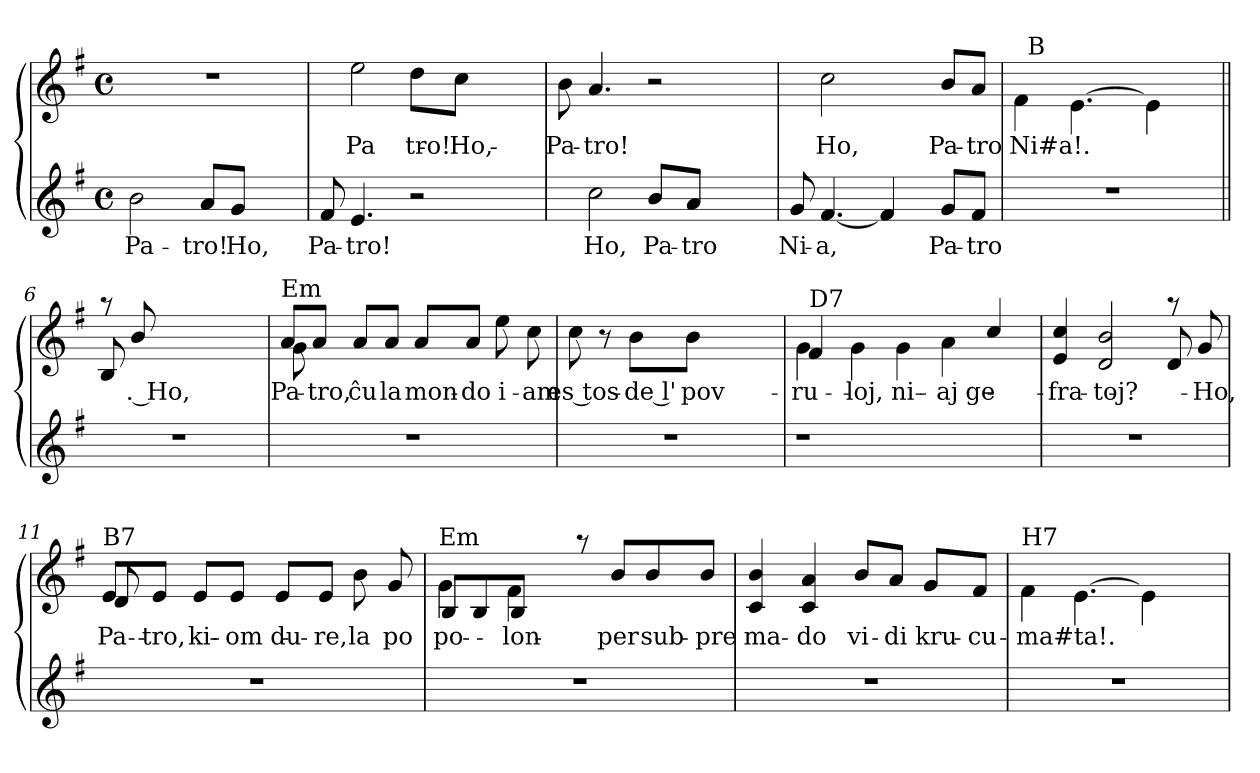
**kern	**text	**kern	**text
*part2	*part2	*part1	*part1
*staff2	*staff2	*staff1	*staff1
*clefG2	*	*clefG2	*
*k[f#]	*	*k[f#]	*
*G:	*	*G:	*
*M4/4	*	*M4/4	*
*met(c)	*	*met(c)	*
=1	=1	=1	=1
!	!LO:LY:b	!LO:N:vis=1	!
2b\	Pa-	1r	.
!	!LO:LY:b	!	!
8a/L	-tro!	.	.
!	!LO:LY:b	!	!
8g/J	Ho,	.	.
4ryy	.	.	.
=2	=2	=2	=2
!	!LO:LY:b	!	!
*	*	*^	*
8f#/	Pa-	8ryy	2ryy	.
!	!LO:LY:b	!	!	!LO:LY:b
4.e/	-tro!	2ee\	.	Pa-
!	!	!	!	!LO:LY:b
2r	.	.	8dd\L	-tro!
!	!	!	!	!LO:LY:b
.	.	4ryy	8cc\J	Ho,
.	.	.	4ryy	.
.	.	8ryy	.	.
*	*	*v	*v	*
=3	=3	=3	=3
*^	*	*	*
!	!	!	!	!LO:LY:b
8ryy	2ryy	.	8b\	Pa-
!	!	!LO:LY:b	!	!LO:LY:b
2cc\	.	Ho,	4.a/	-tro!
!	!	!LO:LY:b	!	!
.	8b/L	Pa-	2r	.
!	!	!LO:LY:b	!	!
4ryy	8a/J	-tro	.	.
.	4ryy	.	.	.
8ryy	.	.	.	.
*v	*v	*	*	*
=4	=4	=4	=4
!	!LO:LY:b	!	!
8g/	Ni-	8ryy	.
!	!LO:LY:b	!	!LO:LY:b
[<4.f#/	-a,	2cc\	Ho,
4f#/]	.	.	.
.	.	8ryy	.
!	!LO:LY:b	!	!LO:LY:b
8g/L	Pa-	8b/L	Pa-
!	!LO:LY:b	!	!LO:LY:b
8f#/J	-tro	8a/J	-tro
!!LO:LB:g=z
=5	=5	=5	=5
!	!	!LO:N:head=solid	!LO:LY:b
*	*	*^	*
1r	.	4f#\	32ryy	Ni#a!.
!	!	!	!LO:TX:a:t=B	!
.	.	.	2ryy	.
!	!	!LO:N:head=solid	!	!
.	.	[<4.e\	.	.
.	.	.	4...ryy	.
!	!	!LO:N:head=solid	!	!
.	.	4e\]	.	.
.	.	8ryy	.	.
=6||	=6||	=6||	=6||	=6||
1r	.	8raa	8B/	.
!	!	!	!	!LO:LY:b:rj
.	.	8b/	2.ryy	. Ho,
.	.	2.ryy	.	.
.	.	.	8ryy	.
=7	=7	=7	=7	=7
!	!	!LO:TX:a:t=Em	!	!
!	!	!LO:N:head=solid	!	!LO:LY:b
1r	.	8a/L	8g\	Pa-
!	!	!LO:N:head=solid	!	!LO:LY:b
.	.	8a/J	2ryy	-tro,
!	!	!LO:N:head=solid	!	!LO:LY:b
.	.	8a/L	.	ĉu
!	!	!LO:N:head=solid	!	!LO:LY:b
.	.	8a/J	.	la
!	!	!LO:N:head=solid	!	!LO:LY:b
.	.	8a/L	.	mon-
!	!	!LO:N:head=solid	!	!LO:LY:b
.	.	8a/J	8ryy	-do
!	!	!	!	!LO:LY:b
.	.	4ryy	8ee\	i-
!	!	!	!LO:N:head=solid	!LO:LY:b
.	.	.	8cc\	-am
=8	=8	=8	=8	=8
!	!	!LO:TX:a:t=Am	!	!
!	!	!LO:N:head=solid	!	!LO:LY:b
*	*	*v	*v	*
1r	.	8cc\	es tos-
.	.	8r	.
!	!	!LO:N:head=solid	!LO:LY:b:rj
.	.	8b\L	-de l'
!	!	!LO:N:head=solid	!LO:LY:b
.	.	8b\J	pov-
.	.	2ryy	.
!!LO:LB:g=z
=9	=9	=9	=9
*	*	*^	*
!	!	!	!LO:N:head=solid	!LO:LY:b
*	*	*	*^	*
1r	.	32ryy	4g\	4f#/	-ru-
!	!	!LO:TX:a:t=D7	!	!	!
.	.	1ryy	.	.	.
!	!	!	!LO:N:head=solid	!	!LO:LY:b
.	.	.	4g\	1ryy	-loj,
!	!	!	!LO:N:head=solid	!	!LO:LY:b
.	.	.	4g\	.	ni-
!	!	!	!LO:N:head=solid	!	!LO:LY:b
.	.	.	4a<\	.	-aj
!	!	!	!	!	!LO:LY:b
4ryy	.	.	4cc/	.	ge-
.	.	8..ryy	.	.	.
*	*	*v	*v	*v	*
=10	=10	=10	=10
!	!	!LO:TX:a:t=G	!
!	!	!	!LO:LY:b
*	*	*^	*
1r	.	4e/ 4cc/	2.ryy	-fra-
!	!	!	!	!LO:LY:b
.	.	2d/ 2b/	.	-toj?
.	.	8raa	8d/	.
!	!	!	!	!LO:LY:b
.	.	8g/	8ryy	Ho,
=11	=11	=11	=11	=11
!	!	!LO:TX:a:t=B7	!	!
!	!	!LO:N:head=solid	!	!LO:LY:b
1r	.	8e/L	8d/	Pa-
!	!	!LO:N:head=solid	!	!LO:LY:b
.	.	8e/J	2ryy	-tro,
!	!	!LO:N:head=solid	!	!LO:LY:b
.	.	8e/L	.	ki-
!	!	!LO:N:head=solid	!	!LO:LY:b
.	.	8e/J	.	-om
!	!	!LO:N:head=solid	!	!LO:LY:b
.	.	8e/L	.	du-
!	!	!LO:N:head=solid	!	!LO:LY:b
.	.	8e/J	8ryy	-re,
!	!	!	!	!LO:LY:b
.	.	4ryy	8b\	la
!	!	!	!LO:N:head=solid	!LO:LY:b
.	.	.	8g/	po-
!!LO:LB:g=z	!!
=12	=12	=12	=12	=12
!	!	!LO:TX:a:t=Em	!	!
!	!	!LO:N:head=solid	!	!LO:LY:b
1r	.	4g\	8B/L	-po-
.	.	.	8B/	.
!	!	!LO:N:head=solid	!	!LO:LY:b
.	.	4f#\	8B/J	-lon
.	.	.	4ryy	.
.	.	8raa	.	.
!	!	!	!	!LO:LY:b
.	.	4.ryy	8b/L	per
!	!	!	!	!LO:LY:b
.	.	.	8b/	sub-
!	!	!	!	!LO:LY:b
.	.	.	8b/J	-pre-
=13	=13	=13	=13	=13
!	!	!LO:TX:a:t=Am6	!	!
!	!	!	!	!LO:LY:b
*	*	*v	*v	*
1r	.	4c/ 4b/	-ma-
!	!	!	!LO:LY:b
.	.	4c/ 4a/	-do
!	!	!LO:N:head=solid	!LO:LY:b
.	.	8b/L	vi-
!	!	!LO:N:head=solid	!LO:LY:b
.	.	8a/J	-di
!	!	!LO:N:head=solid	!LO:LY:b
.	.	8g/L	kru-
!	!	!LO:N:head=solid	!LO:LY:b
.	.	8f#/J	-cu-
=14	=14	=14	=14
!	!	!LO:TX:a:t=H7	!
!	!	!LO:N:head=solid	!LO:LY:b
1r	.	4f#\	-ma#ta!.
!	!	!LO:N:head=solid	!
.	.	[<4.e\	.
!	!	!LO:N:head=solid	!
.	.	4e\]	.
.	.	8ryy	.
=	=	=	=
*-	*-	*-	*-
